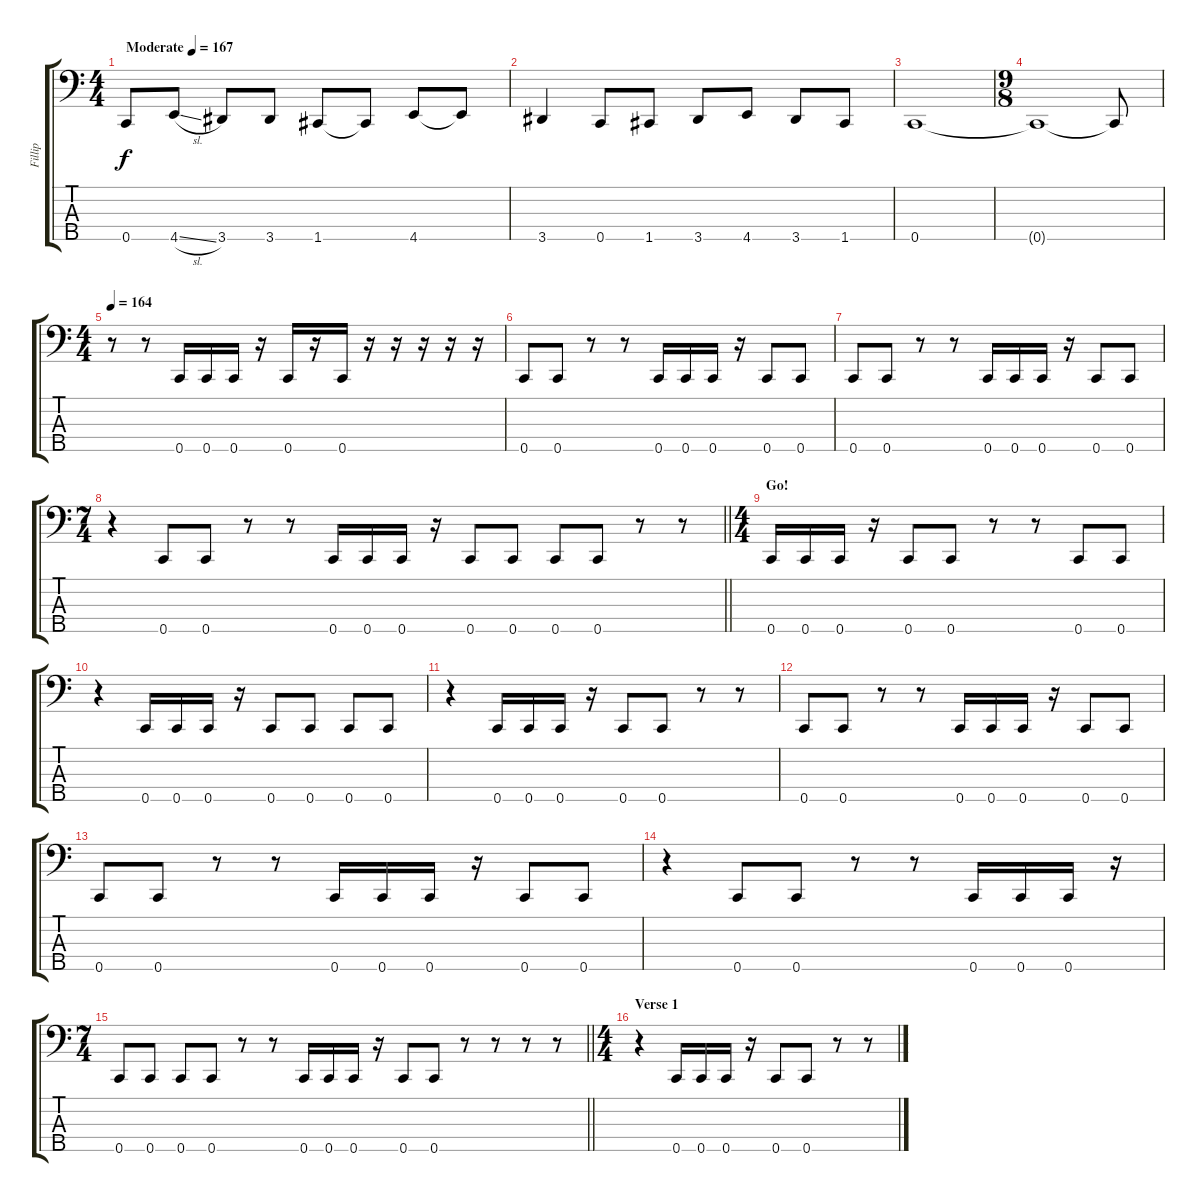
\track ("Fillip" "Fillip") {instrument electricbasspick}
\staff {score tabs}
\tuning (Bb2 F2 C2 G1 C1) {hide}
\ts (4 4)
\tempo (167 "Moderate")
\clef f4
\ks c
0.5.8{dy f instrument electricbasspick} 4.5{sl}.8 3.5.8 3.5.8 1.5.8 1.5{t}.8 4.5.8 4.5{t}.8 |
3.5.4 0.5.8 1.5.8 3.5.8 4.5.8 3.5.8 1.5.8 |
0.5.1 |
\ts (9 8)
0.5{t}.1 0.5{t}.8 |
\ts (4 4)
\tempo 164
r.8 r.8 0.5.16 0.5.16 0.5.16 r.16 0.5.16 r.16 0.5.16 r.16 r.16 r.16 r.16 r.16 |
0.5.8 0.5.8 r.8 r.8 0.5.16 0.5.16 0.5.16 r.16 0.5.8 0.5.8 |
0.5.8 0.5.8 r.8 r.8 0.5.16 0.5.16 0.5.16 r.16 0.5.8 0.5.8 |
\ts (7 4)
\barLineRight lightlight
r.4 0.5.8 0.5.8 r.8 r.8 0.5.16 0.5.16 0.5.16 r.16 0.5.8 0.5.8 0.5.8 0.5.8 r.8 r.8 |
\ts (4 4)
\section ("" "Go!")
0.5.16 0.5.16 0.5.16 r.16 0.5.8 0.5.8 r.8 r.8 0.5.8 0.5.8 |
r.4 0.5.16 0.5.16 0.5.16 r.16 0.5.8 0.5.8 0.5.8 0.5.8 |
r.4 0.5.16 0.5.16 0.5.16 r.16 0.5.8 0.5.8 r.8 r.8 |
0.5.8 0.5.8 r.8 r.8 0.5.16 0.5.16 0.5.16 r.16 0.5.8 0.5.8 |
0.5.8 0.5.8 r.8 r.8 0.5.16 0.5.16 0.5.16 r.16 0.5.8 0.5.8 |
r.4 0.5.8 0.5.8 r.8 r.8 0.5.16 0.5.16 0.5.16 r.16 |
\ts (7 4)
\barLineRight lightlight
0.5.8 0.5.8 0.5.8 0.5.8 r.8 r.8 0.5.16 0.5.16 0.5.16 r.16 0.5.8 0.5.8 r.8 r.8 r.8 r.8 |
\ts (4 4)
\section ("" "Verse 1")
r.4 0.5.16 0.5.16 0.5.16 r.16 0.5.8 0.5.8 r.8 r.8
